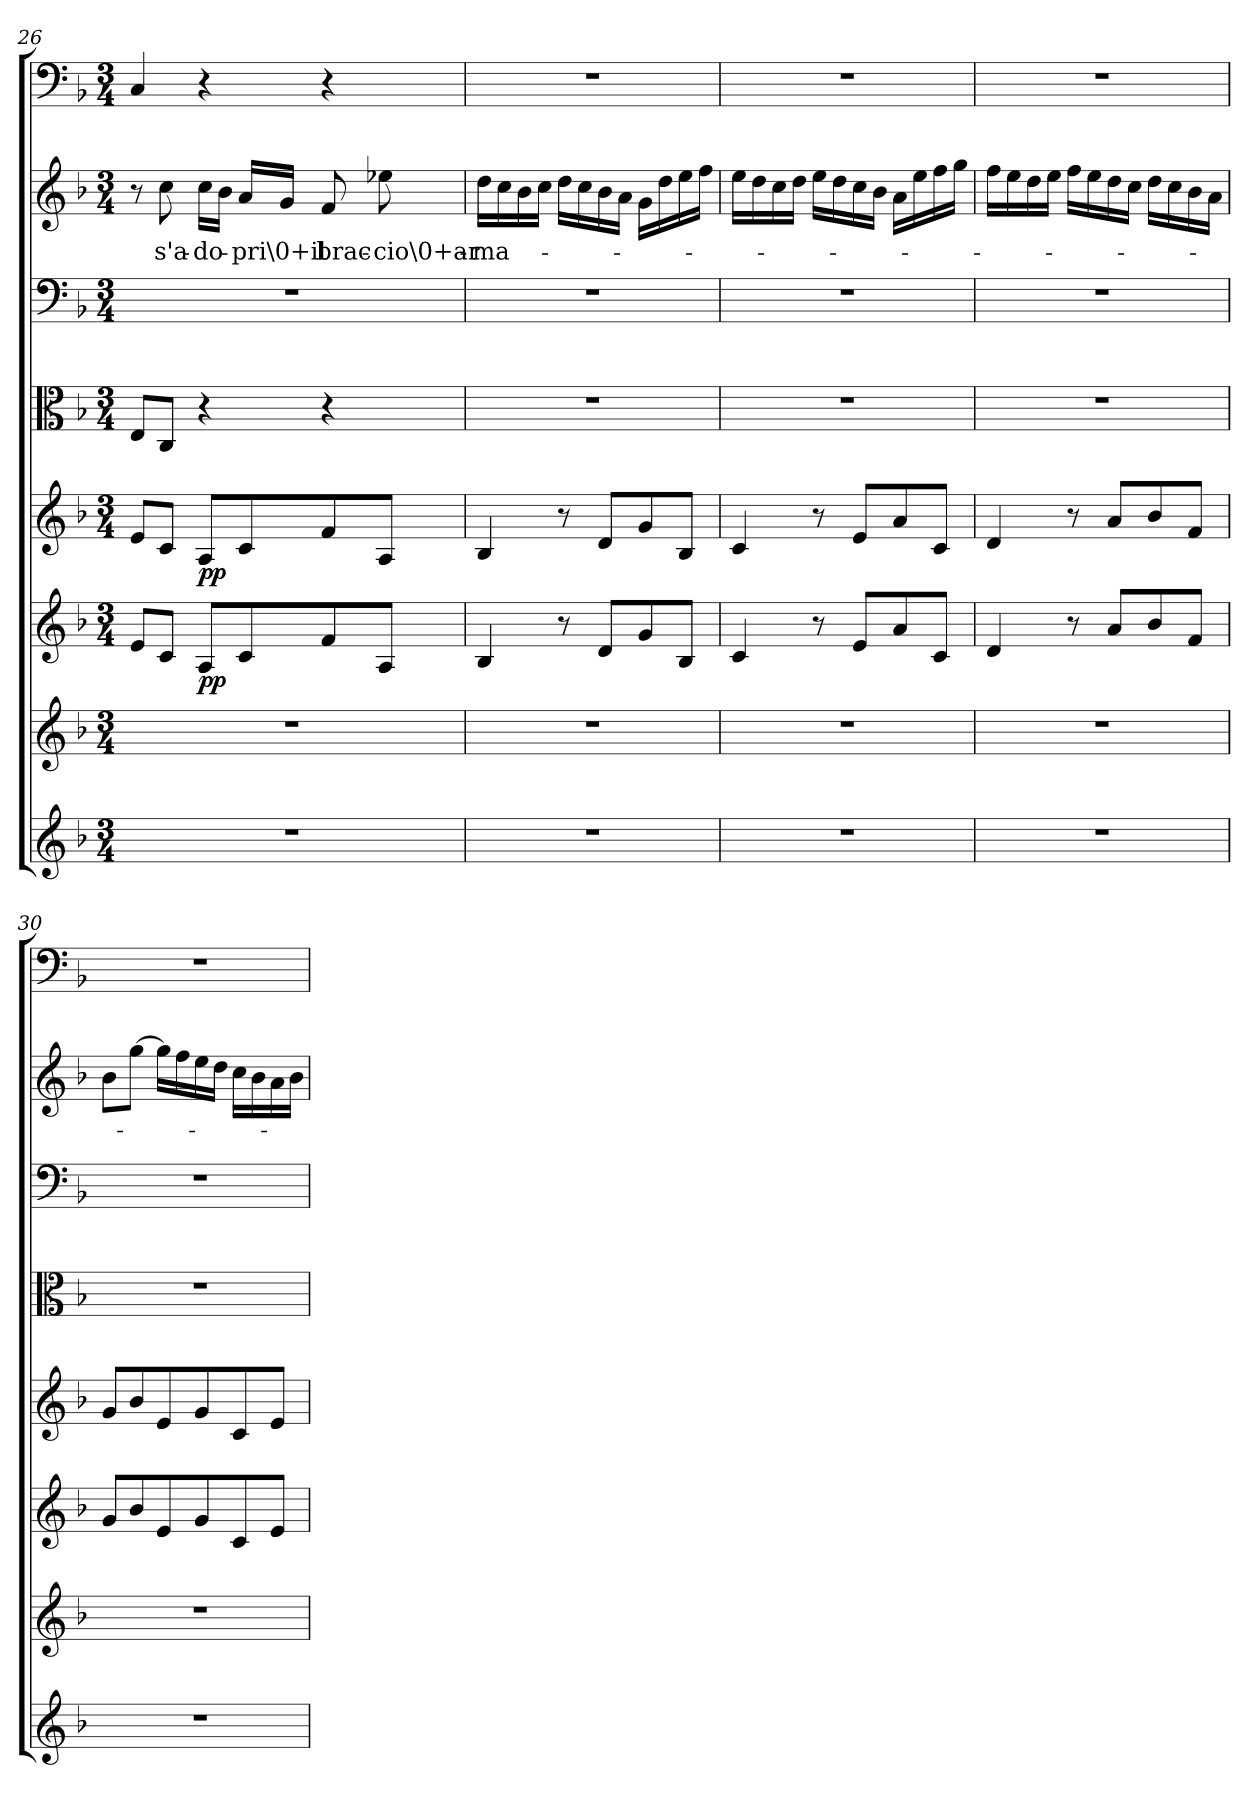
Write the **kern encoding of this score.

**kern	**kern	**kern	**dynam	**kern	**dynam	**kern	**kern	**kern	**text	**kern
*part8	*part7	*part6	*part6	*part5	*part5	*part4	*part3	*part2	*part2	*part1
*staff8	*staff7	*staff6	*staff6	*staff5	*staff5	*staff4	*staff3	*staff2	*staff2	*staff1
*clefG2	*clefG2	*clefG2	*	*clefG2	*	*clefC3	*clefF4	*clefG2	*	*clefF4
*k[b-]	*k[b-]	*k[b-]	*	*k[b-]	*	*k[b-]	*k[b-]	*k[b-]	*	*k[b-]
*F:	*F:	*F:	*	*F:	*	*F:	*F:	*F:	*	*F:
*M3/4	*M3/4	*M3/4	*	*M3/4	*	*M3/4	*M3/4	*M3/4	*	*M3/4
=26	=26	=26	=26	=26	=26	=26	=26	=26	=26	=26
2.r	2.r	8e/L	.	8e/L	.	8E/L	2.r	8r	.	4C/
.	.	8c/J	.	8c/J	.	8C/J	.	8cc\	s'a-	.
.	.	8A/L	pp	8A/L	pp	4r	.	16cc\LL	-do-	4r
.	.	.	.	.	.	.	.	16b-\JJ	.	.
.	.	8c/	.	8c/	.	.	.	16a/LL	-pri\0+il	.
.	.	.	.	.	.	.	.	16g/JJ	.	.
.	.	8f/	.	8f/	.	4r	.	8f/	brac-	4r
.	.	8A/J	.	8A/J	.	.	.	8ee-X\	-cio\0+ar-	.
=27	=27	=27	=27	=27	=27	=27	=27	=27	=27	=27
2.r	2.r	4B-/	.	4B-/	.	2.r	2.r	16dd\LL	-ma-	2.r
.	.	.	.	.	.	.	.	16cc\	.	.
.	.	.	.	.	.	.	.	16b-\	.	.
.	.	.	.	.	.	.	.	16cc\JJ	.	.
.	.	8r	.	8r	.	.	.	16dd\LL	.	.
.	.	.	.	.	.	.	.	16cc\	.	.
.	.	8d/L	.	8d/L	.	.	.	16b-\	.	.
.	.	.	.	.	.	.	.	16a\JJ	.	.
.	.	8g/	.	8g/	.	.	.	16g\LL	.	.
.	.	.	.	.	.	.	.	16dd\	.	.
.	.	8B-/J	.	8B-/J	.	.	.	16ee\	.	.
.	.	.	.	.	.	.	.	16ff\JJ	.	.
=28	=28	=28	=28	=28	=28	=28	=28	=28	=28	=28
2.r	2.r	4c/	.	4c/	.	2.r	2.r	16ee\LL	.	2.r
.	.	.	.	.	.	.	.	16dd\	.	.
.	.	.	.	.	.	.	.	16cc\	.	.
.	.	.	.	.	.	.	.	16dd\JJ	.	.
.	.	8r	.	8r	.	.	.	16ee\LL	.	.
.	.	.	.	.	.	.	.	16dd\	.	.
.	.	8e/L	.	8e/L	.	.	.	16cc\	.	.
.	.	.	.	.	.	.	.	16b-\JJ	.	.
.	.	8a/	.	8a/	.	.	.	16a\LL	.	.
.	.	.	.	.	.	.	.	16ee\	.	.
.	.	8c/J	.	8c/J	.	.	.	16ff\	.	.
.	.	.	.	.	.	.	.	16gg\JJ	.	.
=29	=29	=29	=29	=29	=29	=29	=29	=29	=29	=29
2.r	2.r	4d/	.	4d/	.	2.r	2.r	16ff\LL	.	2.r
.	.	.	.	.	.	.	.	16ee\	.	.
.	.	.	.	.	.	.	.	16dd\	.	.
.	.	.	.	.	.	.	.	16ee\JJ	.	.
.	.	8r	.	8r	.	.	.	16ff\LL	.	.
.	.	.	.	.	.	.	.	16ee\	.	.
.	.	8a/L	.	8a/L	.	.	.	16dd\	.	.
.	.	.	.	.	.	.	.	16cc\JJ	.	.
.	.	8b-/	.	8b-/	.	.	.	16dd\LL	.	.
.	.	.	.	.	.	.	.	16cc\	.	.
.	.	8f/J	.	8f/J	.	.	.	16b-\	.	.
.	.	.	.	.	.	.	.	16a\JJ	.	.
=30	=30	=30	=30	=30	=30	=30	=30	=30	=30	=30
2.r	2.r	8g/L	.	8g/L	.	2.r	2.r	8b-\L	.	2.r
.	.	8b-/	.	8b-/	.	.	.	[8gg\J	.	.
.	.	8e/	.	8e/	.	.	.	16gg\LL]	.	.
.	.	.	.	.	.	.	.	16ff\	.	.
.	.	8g/	.	8g/	.	.	.	16ee\	.	.
.	.	.	.	.	.	.	.	16dd\JJ	.	.
.	.	8c/	.	8c/	.	.	.	16cc\LL	.	.
.	.	.	.	.	.	.	.	16b-\	.	.
.	.	8e/J	.	8e/J	.	.	.	16a\	.	.
.	.	.	.	.	.	.	.	16b-\JJ	.	.
=	=	=	=	=	=	=	=	=	=	=
*-	*-	*-	*-	*-	*-	*-	*-	*-	*-	*-
